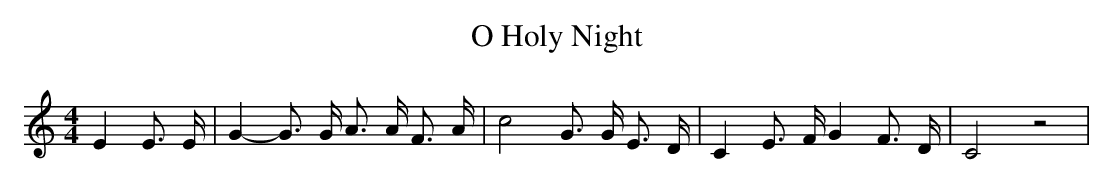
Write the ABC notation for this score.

X:1
T:O Holy Night
M:4/4
L:1/16
K:C
 E4 E3 E| G4- G3 G A3 A F3 A| c8 G3 G E3 D| C4 E3 F G4 F3 D| C8 z8|\

M:2/4
 E4 E3 E|
M:4/4
 G4- G3 G A3 A F3 A| c8 G3 G ^F3 E| B4 G3 A B4 c3 B| E8 z4 G4| G4 A4 D4 G4|\
 A3 G c3 E A4 G3 G| G4 A4 D4 G4| A3 G c3 E G8| c12 B3 A| B12 B4| d8- d3 A A3 A|\
 c8 c4 z2 c2| e8- d4- d3 G| c12 B3- A| G8- G3 G A3 G| G8 z4 c4| d12 G4|\
 e12 d4| c8 B4 c3 d| c8- c8|
